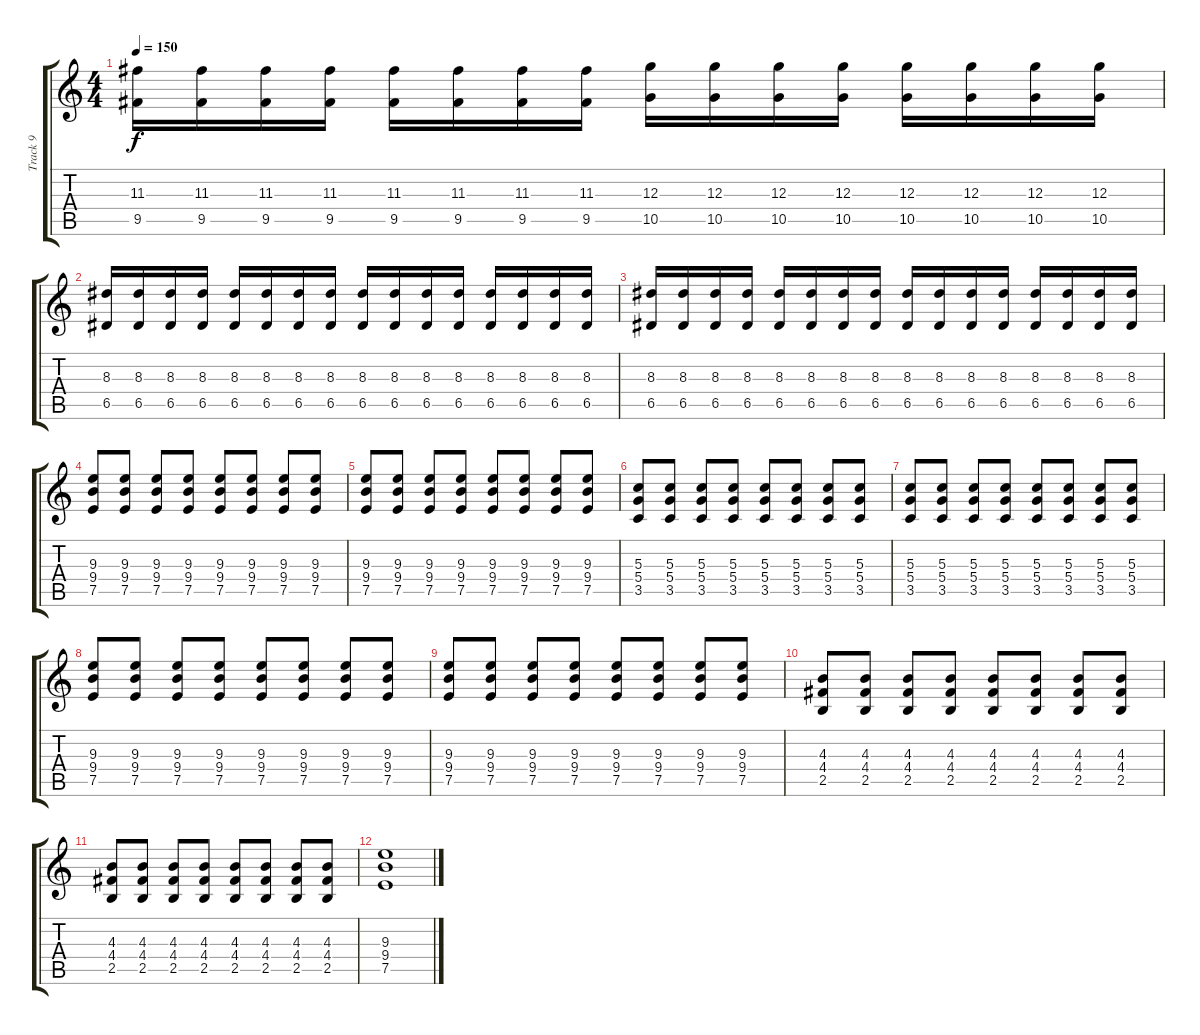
\track ("Track 9" "Track 9") {instrument distortionguitar}
\staff {score tabs}
\tuning (E4 B3 G3 D3 A2 E2) {hide}
\ts (4 4)
\tempo 150
\clef g2
\ks c
(11.3 9.5).16{dy f} (11.3 9.5).16 (11.3 9.5).16 (11.3 9.5).16 (11.3 9.5).16 (11.3 9.5).16 (11.3 9.5).16 (11.3 9.5).16 (12.3 10.5).16 (12.3 10.5).16 (12.3 10.5).16 (12.3 10.5).16 (12.3 10.5).16 (12.3 10.5).16 (12.3 10.5).16 (12.3 10.5).16 |
(8.3 6.5).16 (8.3 6.5).16 (8.3 6.5).16 (8.3 6.5).16 (8.3 6.5).16 (8.3 6.5).16 (8.3 6.5).16 (8.3 6.5).16 (8.3 6.5).16 (8.3 6.5).16 (8.3 6.5).16 (8.3 6.5).16 (8.3 6.5).16 (8.3 6.5).16 (8.3 6.5).16 (8.3 6.5).16 |
(8.3 6.5).16 (8.3 6.5).16 (8.3 6.5).16 (8.3 6.5).16 (8.3 6.5).16 (8.3 6.5).16 (8.3 6.5).16 (8.3 6.5).16 (8.3 6.5).16 (8.3 6.5).16 (8.3 6.5).16 (8.3 6.5).16 (8.3 6.5).16 (8.3 6.5).16 (8.3 6.5).16 (8.3 6.5).16 |
(9.3 9.4 7.5).8 (9.3 9.4 7.5).8 (9.3 9.4 7.5).8 (9.3 9.4 7.5).8 (9.3 9.4 7.5).8 (9.3 9.4 7.5).8 (9.3 9.4 7.5).8 (9.3 9.4 7.5).8 |
(9.3 9.4 7.5).8 (9.3 9.4 7.5).8 (9.3 9.4 7.5).8 (9.3 9.4 7.5).8 (9.3 9.4 7.5).8 (9.3 9.4 7.5).8 (9.3 9.4 7.5).8 (9.3 9.4 7.5).8 |
(5.3 5.4 3.5).8 (5.3 5.4 3.5).8 (5.3 5.4 3.5).8 (5.3 5.4 3.5).8 (5.3 5.4 3.5).8 (5.3 5.4 3.5).8 (5.3 5.4 3.5).8 (5.3 5.4 3.5).8 |
(5.3 5.4 3.5).8 (5.3 5.4 3.5).8 (5.3 5.4 3.5).8 (5.3 5.4 3.5).8 (5.3 5.4 3.5).8 (5.3 5.4 3.5).8 (5.3 5.4 3.5).8 (5.3 5.4 3.5).8 |
(9.3 9.4 7.5).8 (9.3 9.4 7.5).8 (9.3 9.4 7.5).8 (9.3 9.4 7.5).8 (9.3 9.4 7.5).8 (9.3 9.4 7.5).8 (9.3 9.4 7.5).8 (9.3 9.4 7.5).8 |
(9.3 9.4 7.5).8 (9.3 9.4 7.5).8 (9.3 9.4 7.5).8 (9.3 9.4 7.5).8 (9.3 9.4 7.5).8 (9.3 9.4 7.5).8 (9.3 9.4 7.5).8 (9.3 9.4 7.5).8 |
(4.3 4.4 2.5).8 (4.3 4.4 2.5).8 (4.3 4.4 2.5).8 (4.3 4.4 2.5).8 (4.3 4.4 2.5).8 (4.3 4.4 2.5).8 (4.3 4.4 2.5).8 (4.3 4.4 2.5).8 |
(4.3 4.4 2.5).8 (4.3 4.4 2.5).8 (4.3 4.4 2.5).8 (4.3 4.4 2.5).8 (4.3 4.4 2.5).8 (4.3 4.4 2.5).8 (4.3 4.4 2.5).8 (4.3 4.4 2.5).8 |
(9.3 9.4 7.5).1
